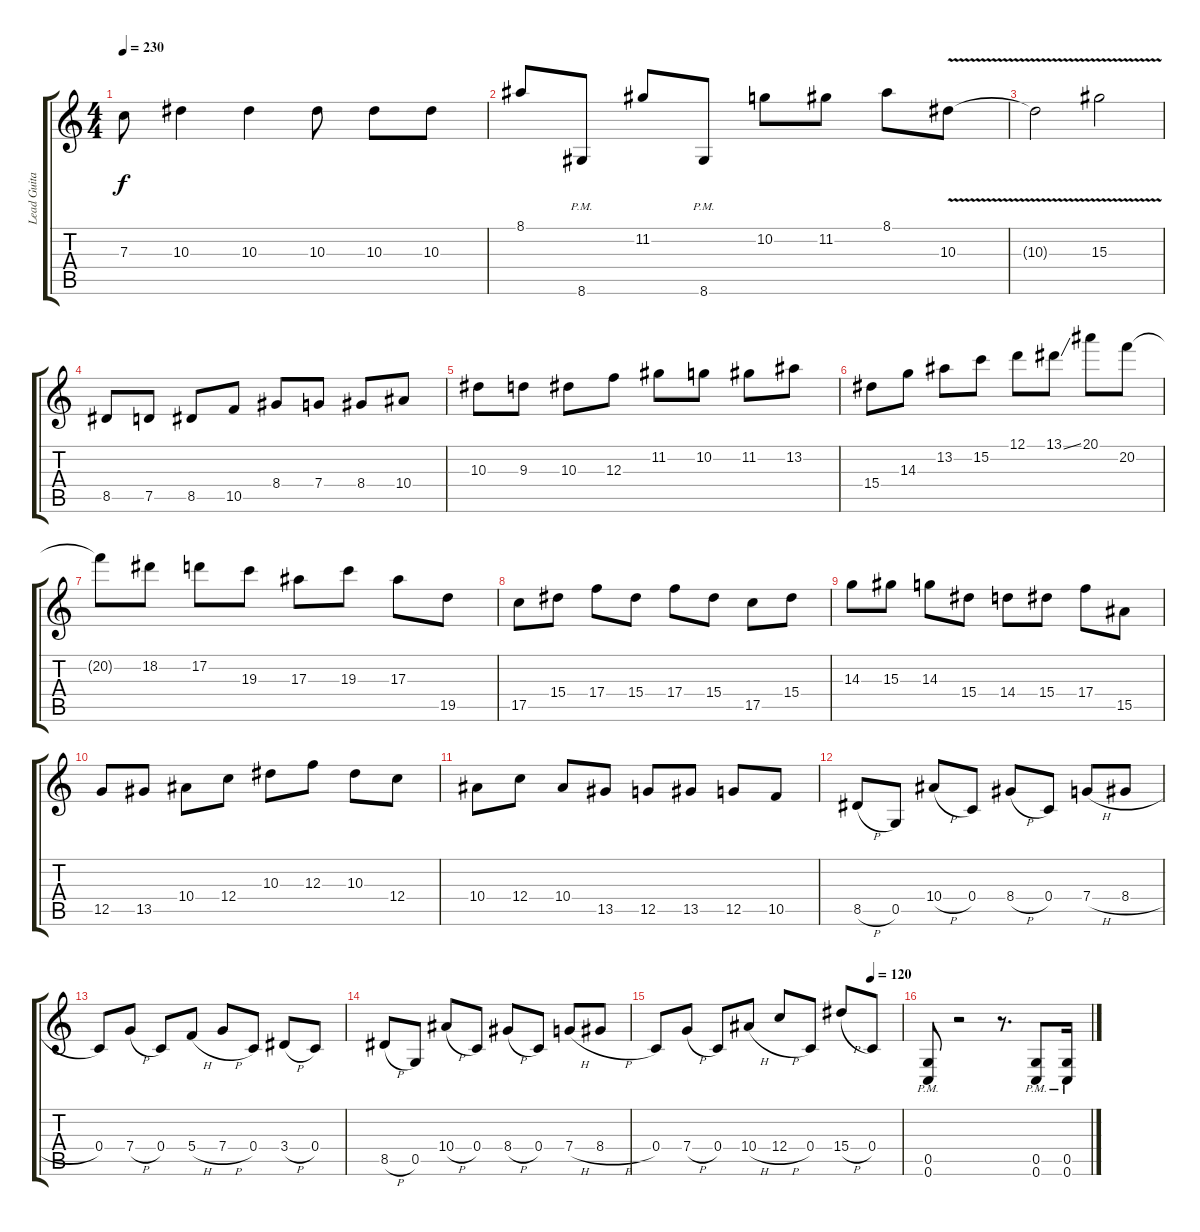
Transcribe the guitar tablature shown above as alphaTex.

\track ("Lead Guitar 2" "Lead Guita") {instrument distortionguitar}
\staff {score tabs}
\tuning (D4 A3 F3 C3 G2 C2) {hide}
\ts (4 4)
\tempo 230
\clef g2
\ks c
7.3.8{dy f} 10.3.4 10.3.4 10.3.8 10.3.8 10.3.8 |
8.1.8 8.6{pm}.8 11.2.8 8.6{pm}.8 10.2.8 11.2.8 8.1.8 10.3{v}.8 |
10.3{t}.2 15.3{v}.2 |
8.5.8 7.5.8 8.5.8 10.5.8 8.4.8 7.4.8 8.4.8 10.4.8 |
10.3.8 9.3.8 10.3.8 12.3.8 11.2.8 10.2.8 11.2.8 13.2.8 |
15.4.8 14.3.8 13.2.8 15.2.8 12.1.8 13.1{ss}.8 20.1.8 20.2.8 |
20.2{t}.8 18.2.8 17.2.8 19.3.8 17.3.8 19.3.8 17.3.8 19.5.8 |
17.5.8 15.4.8 17.4.8 15.4.8 17.4.8 15.4.8 17.5.8 15.4.8 |
14.3.8 15.3.8 14.3.8 15.4.8 14.4.8 15.4.8 17.4.8 15.5.8 |
12.5.8 13.5.8 10.4.8 12.4.8 10.3.8 12.3.8 10.3.8 12.4.8 |
10.4.8 12.4.8 10.4.8 13.5.8 12.5.8 13.5.8 12.5.8 10.5.8 |
8.5{h}.8 0.5.8 10.4{h}.8 0.4.8 8.4{h}.8 0.4.8 7.4{h}.8 8.4{h}.8 |
0.4.8 7.4{h}.8 0.4.8 5.4{h}.8 7.4{h}.8 0.4.8 3.4{h}.8 0.4.8 |
8.5{h}.8 0.5.8 10.4{h}.8 0.4.8 8.4{h}.8 0.4.8 7.4{h}.8 8.4{h}.8 |
\tempo (120 0.875)
0.4.8 7.4{h}.8 0.4.8 10.4{h}.8 12.4{h}.8 0.4.8 15.4{h}.8 0.4.8 |
(0.5{pm} 0.6{pm}).8 r.2 r.8{d} (0.5{pm} 0.6{pm}).8 (0.5{pm} 0.6{pm}).16
